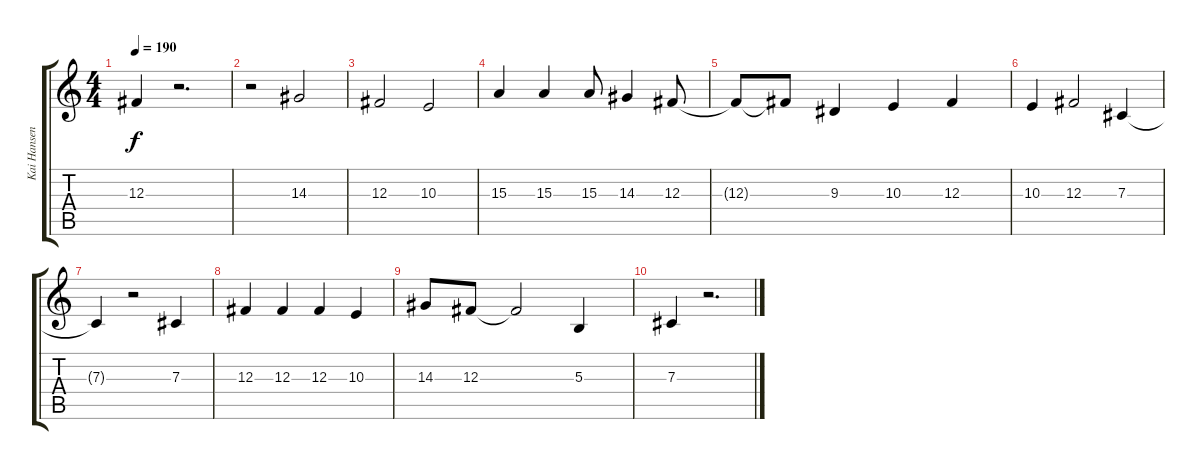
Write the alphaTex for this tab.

\track ("Kai Hansen (Voice)" "Kai Hansen") {instrument lead1square}
\staff {score tabs}
\tuning (Eb4 Bb3 Gb3 Db3 Ab2 Eb2) {hide}
\ts (4 4)
\tempo 190
\clef g2
\ks c
12.3{t}.4{dy f} r.2{d} |
r.2 14.3.2 |
12.3.2 10.3.2 |
15.3.4 15.3.4 15.3.8 14.3.4 12.3.8 |
12.3{t}.8 12.3{t}.8 9.3.4 10.3.4 12.3.4 |
10.3.4 12.3.2 7.3.4 |
7.3{t}.4 r.2 7.3.4 |
12.3.4 12.3.4 12.3.4 10.3.4 |
14.3.8 12.3.8 12.3{t}.2 5.3.4 |
7.3.4 r.2{d}
